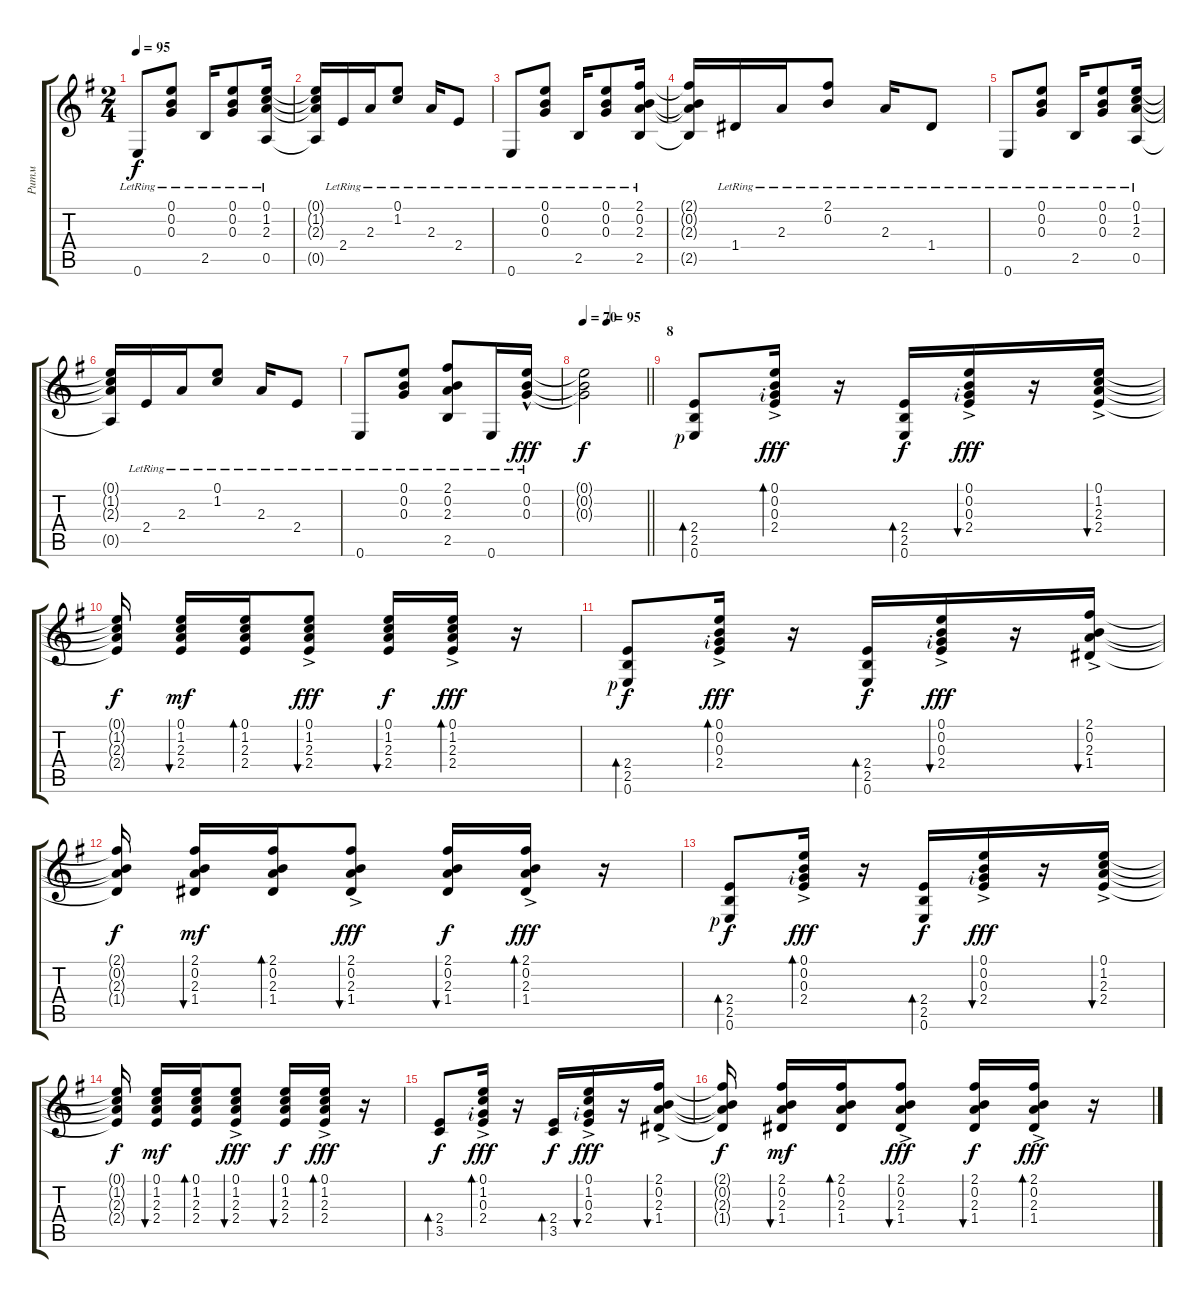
\track ("Ритм" "Ритм") {instrument electricguitarmuted}
\staff {score tabs}
\tuning (E4 B3 G3 D3 A2 E2) {hide}
\ts (2 4)
\tempo 95
\clef g2
\ks eminor
0.6{lr}.8{dy f} (0.1{lr} 0.2{lr} 0.3{lr}).8 2.5{lr}.16 (0.1{lr} 0.2{lr} 0.3{lr}).8 (0.1{lr} 1.2{lr} 2.3{lr} 0.5{lr}).16 |
(0.1{t} 1.2{t} 2.3{t} 0.5{t}).16 2.4{lr}.16 2.3{lr}.16 (0.1{lr} 1.2{lr}).8 2.3{lr}.16 2.4{lr}.8 |
0.6{lr}.8 (0.1{lr} 0.2{lr} 0.3{lr}).8 2.5{lr}.16 (0.1{lr} 0.2{lr} 0.3{lr}).8 (2.1{lr} 0.2{lr} 2.3{lr} 2.5{lr}).16 |
(2.1{t} 0.2{t} 2.3{t} 2.5{t}).16 1.4{lr}.16 2.3{lr}.16 (2.1{lr} 0.2{lr}).8 2.3{lr}.16 1.4{lr}.8 |
0.6{lr}.8 (0.1{lr} 0.2{lr} 0.3{lr}).8 2.5{lr}.16 (0.1{lr} 0.2{lr} 0.3{lr}).8 (0.1{lr} 1.2{lr} 2.3{lr} 0.5{lr}).16 |
(0.1{t} 1.2{t} 2.3{t} 0.5{t}).16 2.4{lr}.16 2.3{lr}.16 (0.1{lr} 1.2{lr}).8 2.3{lr}.16 2.4{lr}.8 |
0.6{lr}.8 (0.1{lr} 0.2{lr} 0.3).8 (2.1{lr} 0.2{lr} 2.3{lr} 2.5{lr}).8 0.6{lr}.16 (0.1{hac lr} 0.2{hac lr} 0.3{hac lr}).16{dy fff} |
\tempo 70
\tempo (95 0.375)
\barLineRight lightlight
(0.1{t} 0.2{t} 0.3{t}).2{dy f} |
\section ("" "8")
(2.4 2.5 0.6{rf 1}).8{bd 30} (0.1{ac} 0.2{ac} 0.3{ac rf 2} 2.4{ac}).16{bd 30 dy fff} r.16{beam merge} (2.4 2.5 0.6).16{bd 30 dy f beam merge} (0.1{ac} 0.2{ac} 0.3{ac rf 2} 2.4{ac}).16{bu 30 dy fff} r.16 (0.1{ac} 1.2{ac} 2.3{ac} 2.4{ac}).16{bu 30} |
(0.1{t} 1.2{t} 2.3{t} 2.4{t}).16{dy f beam split} (0.1 1.2 2.3 2.4).16{bu 30 dy mf} (0.1 1.2 2.3 2.4).16{bd 30} (0.1{ac} 1.2{ac} 2.3{ac} 2.4{ac}).8{bu 30 dy fff} (0.1 1.2 2.3 2.4).16{bu 30 dy f} (0.1{ac} 1.2{ac} 2.3{ac} 2.4{ac}).16{bd 30 dy fff} r.16 |
(2.4 2.5 0.6{rf 1}).8{bd 30 dy f} (0.1{ac} 0.2{ac} 0.3{ac rf 2} 2.4{ac}).16{bd 30 dy fff} r.16{beam merge} (2.4 2.5 0.6).16{bd 30 dy f beam merge} (0.1{ac} 0.2{ac} 0.3{ac rf 2} 2.4{ac}).16{bu 30 dy fff} r.16 (2.1{ac} 0.2{ac} 2.3{ac} 1.4{ac}).16{bu 30} |
(2.1{t} 0.2{t} 2.3{t} 1.4{t}).16{dy f beam split} (2.1 0.2 2.3 1.4).16{bu 30 dy mf} (2.1 0.2 2.3 1.4).16{bd 30} (2.1{ac} 0.2{ac} 2.3{ac} 1.4{ac}).8{bu 30 dy fff} (2.1 0.2 2.3 1.4).16{bu 30 dy f} (2.1{ac} 0.2{ac} 2.3{ac} 1.4{ac}).16{bd 30 dy fff} r.16 |
(2.4 2.5 0.6{rf 1}).8{bd 30 dy f} (0.1{ac} 0.2{ac} 0.3{ac rf 2} 2.4{ac}).16{bd 30 dy fff} r.16{beam merge} (2.4 2.5 0.6).16{bd 30 dy f beam merge} (0.1{ac} 0.2{ac} 0.3{ac rf 2} 2.4{ac}).16{bu 30 dy fff} r.16 (0.1{ac} 1.2{ac} 2.3{ac} 2.4{ac}).16{bu 30} |
(0.1{t} 1.2{t} 2.3{t} 2.4{t}).16{dy f beam split} (0.1 1.2 2.3 2.4).16{bu 30 dy mf} (0.1 1.2 2.3 2.4).16{bd 30} (0.1{ac} 1.2{ac} 2.3{ac} 2.4{ac}).8{bu 30 dy fff} (0.1 1.2 2.3 2.4).16{bu 30 dy f} (0.1{ac} 1.2{ac} 2.3{ac} 2.4{ac}).16{bd 30 dy fff} r.16 |
(2.4 3.5).8{bd 30 dy f} (0.1{ac} 1.2{ac} 0.3{ac rf 2} 2.4{ac}).16{bd 30 dy fff} r.16{beam merge} (2.4 3.5).16{bd 30 dy f beam merge} (0.1{ac} 1.2{ac} 0.3{ac rf 2} 2.4{ac}).16{bu 30 dy fff} r.16 (2.1{ac} 0.2{ac} 2.3{ac} 1.4{ac}).16{bu 30} |
(2.1{t} 0.2{t} 2.3{t} 1.4{t}).16{dy f beam split} (2.1 0.2 2.3 1.4).16{bu 30 dy mf} (2.1 0.2 2.3 1.4).16{bd 30} (2.1{ac} 0.2{ac} 2.3{ac} 1.4{ac}).8{bu 30 dy fff} (2.1 0.2 2.3 1.4).16{bu 30 dy f} (2.1{ac} 0.2{ac} 2.3{ac} 1.4{ac}).16{bd 30 dy fff} r.16
